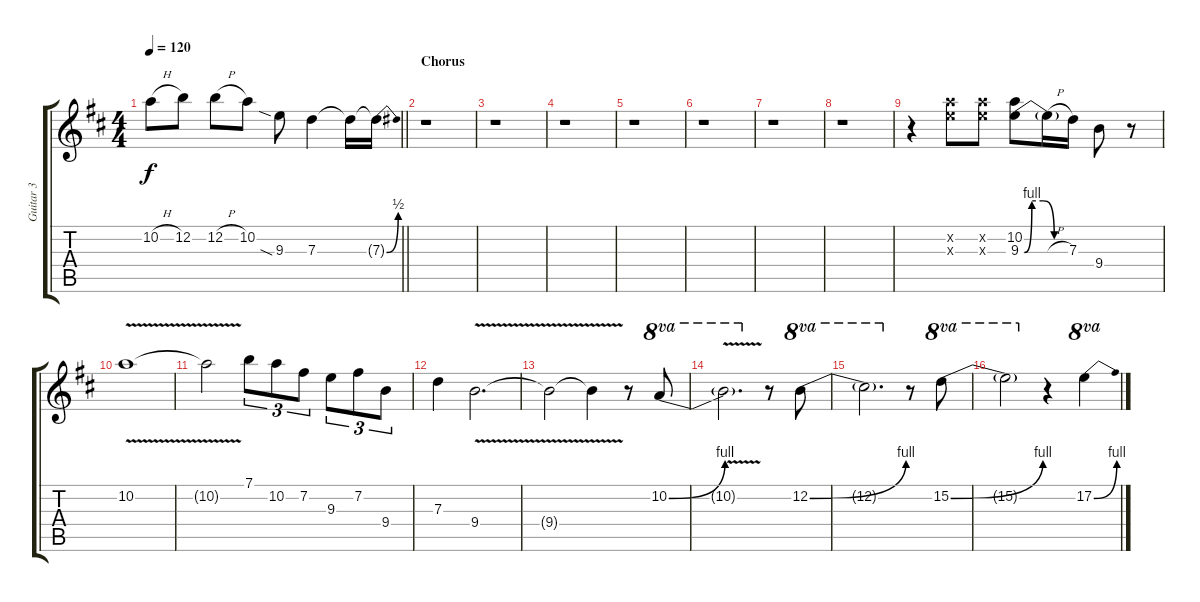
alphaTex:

\track ("Guitar 3" "Guitar 3") {instrument overdrivenguitar}
\staff {score tabs}
\tuning (E4 B3 G3 D3 A2 E2) {hide}
\ts (4 4)
\tempo 120
\clef g2
\barLineRight lightlight
\ks d
10.2{h}.8{dy f} 12.2.8 12.2{h}.8 10.2.8 9.3{sia}.8 7.3.4 7.3{t}.16 7.3{be (bend 0 0 60 2) t}.16 |
\section ("" "Chorus")
r.1 |
r.1 |
r.1 |
r.1 |
r.1 |
r.1 |
r.1 |
r.4 (10.2{x} 9.3{x}).8 (10.2{x} 9.3{x}).8 (10.2 9.3{be (custom 0 0 10 4 25 4 40 0 60 0)}).8 9.3{h t}.16 7.3.16 9.4.8 r.8 |
10.2{v}.1 |
10.2{v t}.2 7.1.8{tu (3 2)} 10.2.8{tu (3 2)} 7.2.8{tu (3 2)} 9.3.8{tu (3 2)} 7.2.8{tu (3 2)} 9.4.8{tu (3 2)} |
7.3.4 9.4{v}.2{d} |
9.4{v t}.2 9.4{v t}.4 r.8 10.2{be (bend 0 0 60 4)}.8{ot 8va} |
10.2{v t}.2{d ot 8va} r.8 12.2{be (bend 0 0 60 4)}.8{ot 8va} |
12.2{t}.2{d ot 8va} r.8 15.2{be (bend 0 0 60 4)}.8{ot 8va} |
15.2{t}.2{ot 8va} r.4 17.2{be (bend 0 0 60 4)}.4{ot 8va}
